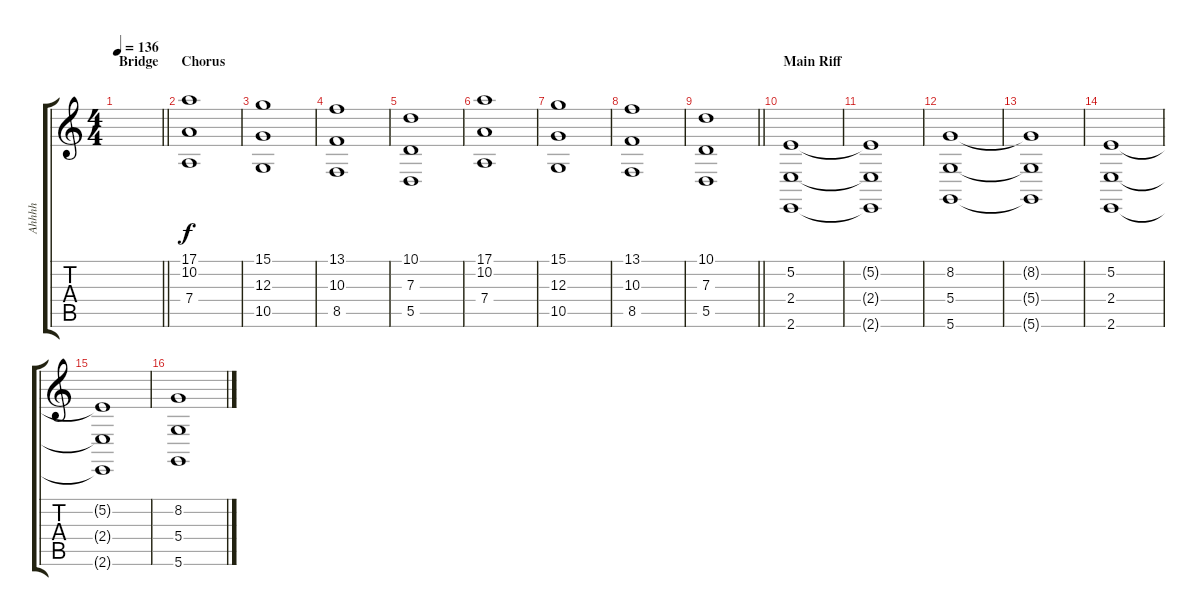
\track ("Ahhhh" "Ahhhh") {instrument choiraahs}
\staff {score tabs}
\tuning (E4 B3 G3 D3 A2 D2) {hide}
\ts (4 4)
\section ("" "Bridge")
\tempo 136
\clef g2
\barLineRight lightlight
\ks c
|
\section ("" "Chorus")
(17.1 10.2 7.4).1 |
(15.1 12.3 10.5).1 |
(13.1 10.3 8.5).1 |
(10.1 7.3 5.5).1 |
(17.1 10.2 7.4).1 |
(15.1 12.3 10.5).1 |
(13.1 10.3 8.5).1 |
\barLineRight lightlight
(10.1 7.3 5.5).1 |
\section ("" "Main Riff")
(5.2 2.4 2.6).1 |
(5.2{t} 2.4{t} 2.6{t}).1 |
(8.2 5.4 5.6).1 |
(8.2{t} 5.4{t} 5.6{t}).1 |
(5.2 2.4 2.6).1 |
(5.2{t} 2.4{t} 2.6{t}).1 |
(8.2 5.4 5.6).1
